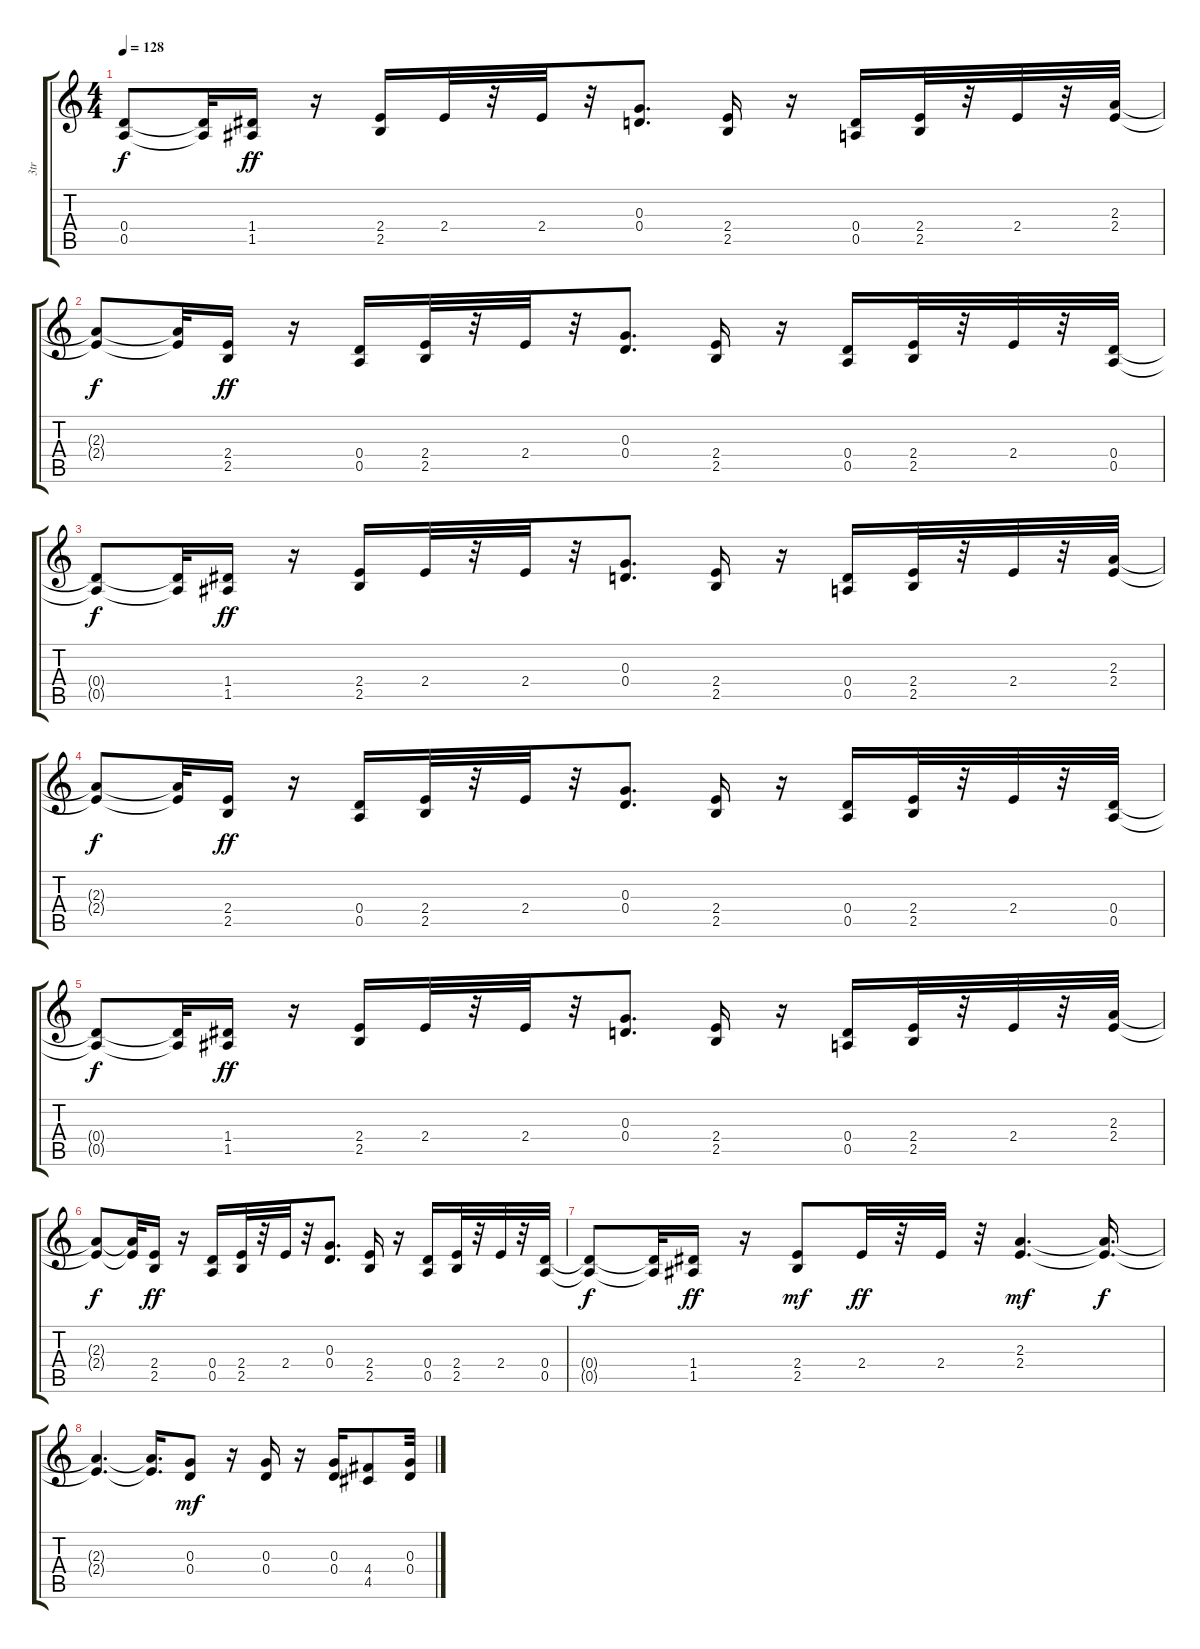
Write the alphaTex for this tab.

\track ("3tr                                 " "3tr       ") {instrument distortionguitar}
\staff {score tabs}
\tuning (E4 B3 G3 D3 A2 E2) {hide}
\ts (4 4)
\tempo 128
\clef g2
\ks c
(0.4{t} 0.5{t}).8{dy f} (0.4{t} 0.5{t}).32 (1.4 1.5).16{dy ff} r.16 (2.4 2.5).16 2.4.32 r.32 2.4.32 r.32 (0.3 0.4).8{d} (2.4 2.5).16 r.16 (0.4 0.5).16 (2.4 2.5).32 r.32 2.4.32 r.32 (2.3 2.4).32 |
(2.3{t} 2.4{t}).8{dy f} (2.3{t} 2.4{t}).32 (2.4 2.5).16{dy ff} r.16 (0.4 0.5).16 (2.4 2.5).32 r.32 2.4.32 r.32 (0.3 0.4).8{d} (2.4 2.5).16 r.16 (0.4 0.5).16 (2.4 2.5).32 r.32 2.4.32 r.32 (0.4 0.5).32 |
(0.4{t} 0.5{t}).8{dy f} (0.4{t} 0.5{t}).32 (1.4 1.5).16{dy ff} r.16 (2.4 2.5).16 2.4.32 r.32 2.4.32 r.32 (0.3 0.4).8{d} (2.4 2.5).16 r.16 (0.4 0.5).16 (2.4 2.5).32 r.32 2.4.32 r.32 (2.3 2.4).32 |
(2.3{t} 2.4{t}).8{dy f} (2.3{t} 2.4{t}).32 (2.4 2.5).16{dy ff} r.16 (0.4 0.5).16 (2.4 2.5).32 r.32 2.4.32 r.32 (0.3 0.4).8{d} (2.4 2.5).16 r.16 (0.4 0.5).16 (2.4 2.5).32 r.32 2.4.32 r.32 (0.4 0.5).32 |
(0.4{t} 0.5{t}).8{dy f} (0.4{t} 0.5{t}).32 (1.4 1.5).16{dy ff} r.16 (2.4 2.5).16 2.4.32 r.32 2.4.32 r.32 (0.3 0.4).8{d} (2.4 2.5).16 r.16 (0.4 0.5).16 (2.4 2.5).32 r.32 2.4.32 r.32 (2.3 2.4).32 |
(2.3{t} 2.4{t}).8{dy f} (2.3{t} 2.4{t}).32 (2.4 2.5).16{dy ff} r.16 (0.4 0.5).16 (2.4 2.5).32 r.32 2.4.32 r.32 (0.3 0.4).8{d} (2.4 2.5).16 r.16 (0.4 0.5).16 (2.4 2.5).32 r.32 2.4.32 r.32 (0.4 0.5).32 |
(0.4{t} 0.5{t}).8{dy f} (0.4{t} 0.5{t}).32 (1.4 1.5).16{dy ff} r.16 (2.4 2.5).8{dy mf} 2.4.32{dy ff} r.32 2.4.32 r.32 (2.3 2.4).4{d dy mf} (2.3{t} 2.4{t}).16{d dy f} |
(2.3{t} 2.4{t}).4{d} (2.3{t} 2.4{t}).16{d} (0.3 0.4).8{dy mf} r.16 (0.3 0.4).16 r.16 (0.3 0.4).16 (4.4 4.5).8 (0.3 0.4).32
